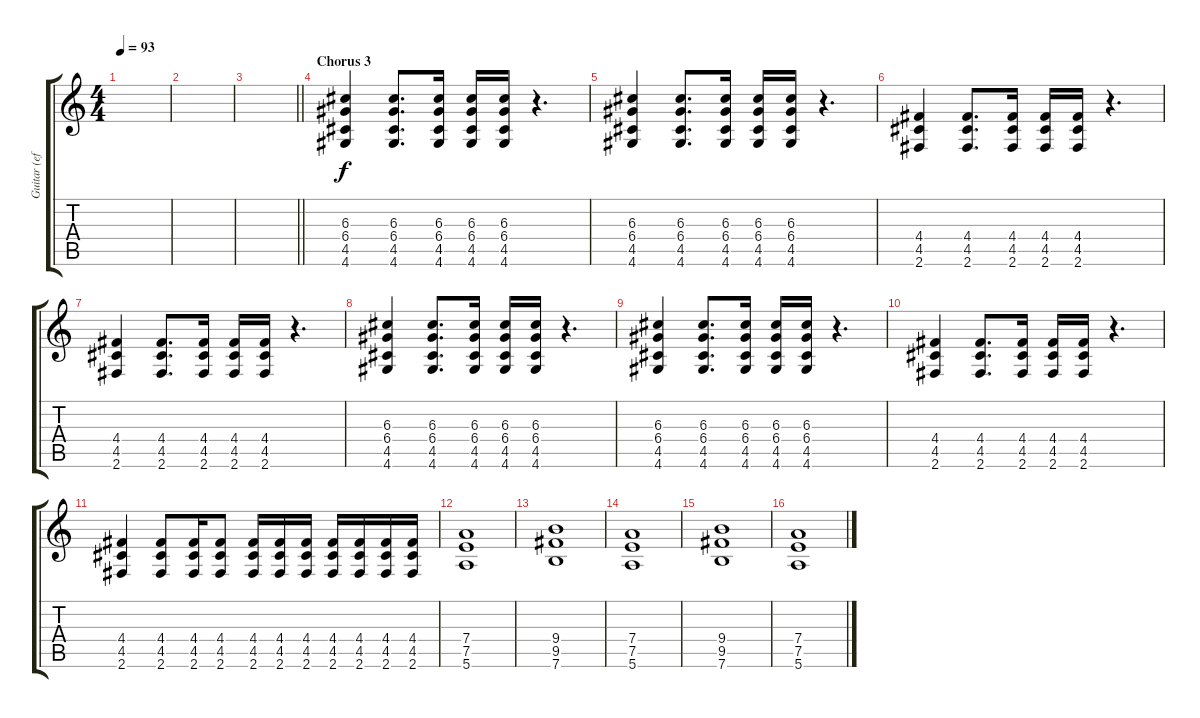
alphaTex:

\track ("Guitar (effect, aux)" "Guitar (ef") {instrument overdrivenguitar}
\staff {score tabs}
\tuning (E4 B3 G3 D3 A2 E2) {hide}
\ts (4 4)
\tempo 93
\clef g2
\ks c
|
|
\barLineRight lightlight
|
\section ("" "Chorus 3")
(6.3 6.4 4.5 4.6).4{volume 14} (6.3 6.4 4.5 4.6).8{d} (6.3 6.4 4.5 4.6).16 (6.3 6.4 4.5 4.6).16 (6.3 6.4 4.5 4.6).16 r.4{d} |
(6.3 6.4 4.5 4.6).4 (6.3 6.4 4.5 4.6).8{d} (6.3 6.4 4.5 4.6).16 (6.3 6.4 4.5 4.6).16 (6.3 6.4 4.5 4.6).16 r.4{d} |
(4.4 4.5 2.6).4 (4.4 4.5 2.6).8{d} (4.4 4.5 2.6).16 (4.4 4.5 2.6).16 (4.4 4.5 2.6).16 r.4{d} |
(4.4 4.5 2.6).4 (4.4 4.5 2.6).8{d} (4.4 4.5 2.6).16 (4.4 4.5 2.6).16 (4.4 4.5 2.6).16 r.4{d} |
(6.3 6.4 4.5 4.6).4 (6.3 6.4 4.5 4.6).8{d} (6.3 6.4 4.5 4.6).16 (6.3 6.4 4.5 4.6).16 (6.3 6.4 4.5 4.6).16 r.4{d} |
(6.3 6.4 4.5 4.6).4 (6.3 6.4 4.5 4.6).8{d} (6.3 6.4 4.5 4.6).16 (6.3 6.4 4.5 4.6).16 (6.3 6.4 4.5 4.6).16 r.4{d} |
(4.4 4.5 2.6).4 (4.4 4.5 2.6).8{d} (4.4 4.5 2.6).16 (4.4 4.5 2.6).16 (4.4 4.5 2.6).16 r.4{d} |
(4.4 4.5 2.6).4 (4.4 4.5 2.6).8 (4.4 4.5 2.6).16 (4.4 4.5 2.6).8 (4.4 4.5 2.6).16 (4.4 4.5 2.6).16 (4.4 4.5 2.6).16 (4.4 4.5 2.6).16 (4.4 4.5 2.6).16 (4.4 4.5 2.6).16 (4.4 4.5 2.6).16 |
(7.4 7.5 5.6).1 |
(9.4 9.5 7.6).1 |
(7.4 7.5 5.6).1 |
(9.4 9.5 7.6).1 |
(7.4 7.5 5.6).1
